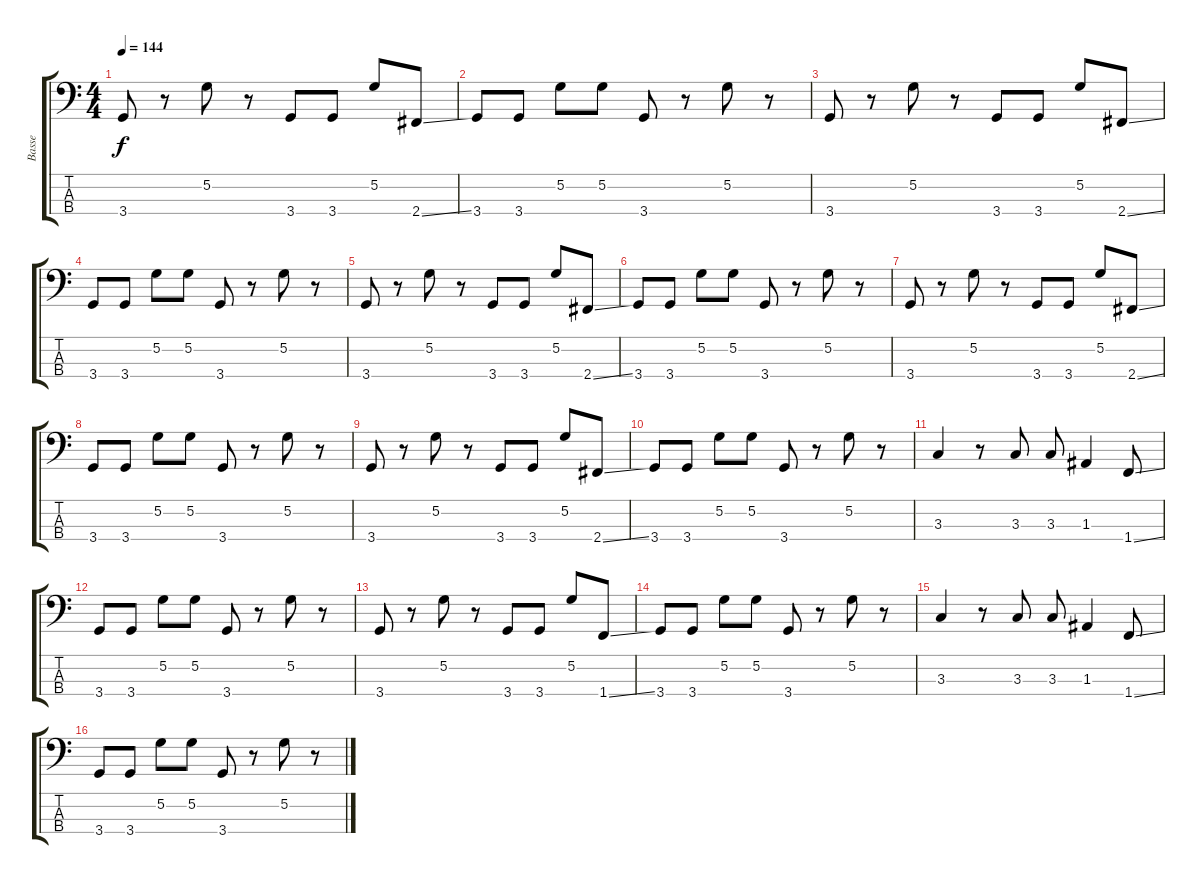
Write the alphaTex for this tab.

\track ("Basse" "Basse") {instrument electricbassfinger}
\staff {score tabs}
\tuning (G2 D2 A1 E1) {hide}
\ts (4 4)
\tempo 144
\clef f4
\ks c
3.4.8{dy f} r.8 5.2.8 r.8 3.4.8 3.4.8 5.2.8 2.4{ss}.8 |
3.4.8 3.4.8 5.2.8 5.2.8 3.4.8 r.8 5.2.8 r.8 |
3.4.8 r.8 5.2.8 r.8 3.4.8 3.4.8 5.2.8 2.4{ss}.8 |
3.4.8 3.4.8 5.2.8 5.2.8 3.4.8 r.8 5.2.8 r.8 |
3.4.8 r.8 5.2.8 r.8 3.4.8 3.4.8 5.2.8 2.4{ss}.8 |
3.4.8 3.4.8 5.2.8 5.2.8 3.4.8 r.8 5.2.8 r.8 |
3.4.8 r.8 5.2.8 r.8 3.4.8 3.4.8 5.2.8 2.4{ss}.8 |
3.4.8 3.4.8 5.2.8 5.2.8 3.4.8 r.8 5.2.8 r.8 |
3.4.8 r.8 5.2.8 r.8 3.4.8 3.4.8 5.2.8 2.4{ss}.8 |
3.4.8 3.4.8 5.2.8 5.2.8 3.4.8 r.8 5.2.8 r.8 |
3.3.4 r.8 3.3.8 3.3.8 1.3.4 1.4{ss}.8 |
3.4.8 3.4.8 5.2.8 5.2.8 3.4.8 r.8 5.2.8 r.8 |
3.4.8 r.8 5.2.8 r.8 3.4.8 3.4.8 5.2.8 1.4{ss}.8 |
3.4.8 3.4.8 5.2.8 5.2.8 3.4.8 r.8 5.2.8 r.8 |
3.3.4 r.8 3.3.8 3.3.8 1.3.4 1.4{ss}.8 |
3.4.8 3.4.8 5.2.8 5.2.8 3.4.8 r.8 5.2.8 r.8
